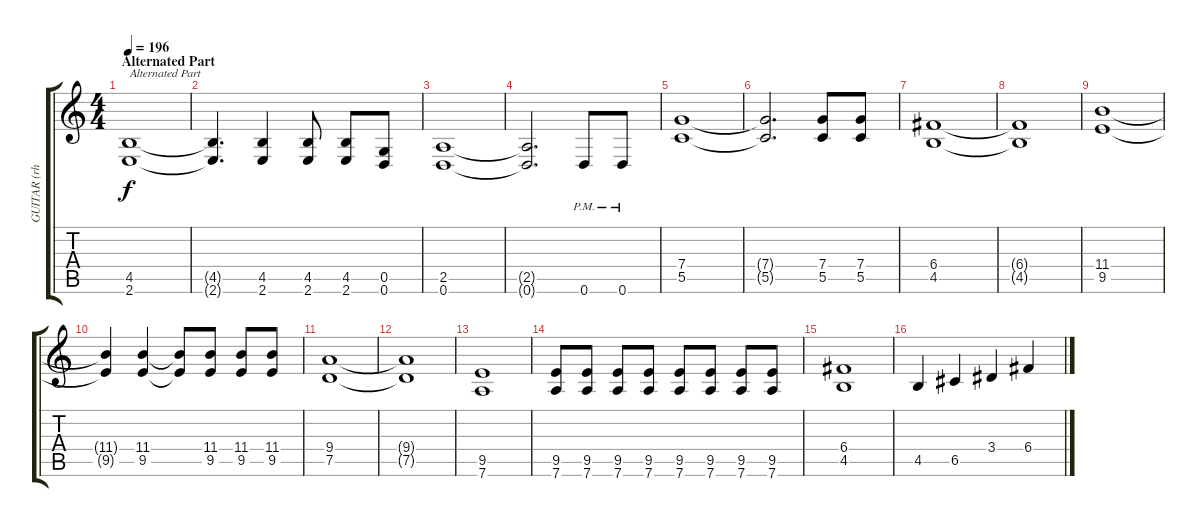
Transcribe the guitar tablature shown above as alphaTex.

\track ("GUITAR (rhythm) " "GUITAR (rh") {instrument overdrivenguitar}
\staff {score tabs}
\tuning (D4 A3 F3 C3 G2 D2) {hide}
\ts (4 4)
\section ("" "Alternated Part")
\tempo 196
\clef g2
\ks c
(4.5 2.6).1{txt "Alternated Part" dy f} |
(4.5{t} 2.6{t}).4{d} (4.5 2.6).4 (4.5 2.6).8 (4.5 2.6).8 (0.5 0.6).8 |
(2.5 0.6).1 |
(2.5{t} 0.6{t}).2{d} 0.6{pm}.8 0.6{pm}.8 |
(7.4 5.5).1 |
(7.4{t} 5.5{t}).2{d} (7.4 5.5).8 (7.4 5.5).8 |
(6.4 4.5).1 |
(6.4{t} 4.5{t}).1 |
(11.4 9.5).1 |
(11.4{t} 9.5{t}).4 (11.4 9.5).4 (11.4{t} 9.5{t}).8 (11.4 9.5).8 (11.4 9.5).8 (11.4 9.5).8 |
(9.4 7.5).1 |
(9.4{t} 7.5{t}).1 |
(9.5 7.6).1 |
(9.5 7.6).8 (9.5 7.6).8 (9.5 7.6).8 (9.5 7.6).8 (9.5 7.6).8 (9.5 7.6).8 (9.5 7.6).8 (9.5 7.6).8 |
(6.4 4.5).1 |
4.5.4 6.5.4 3.4.4 6.4.4
